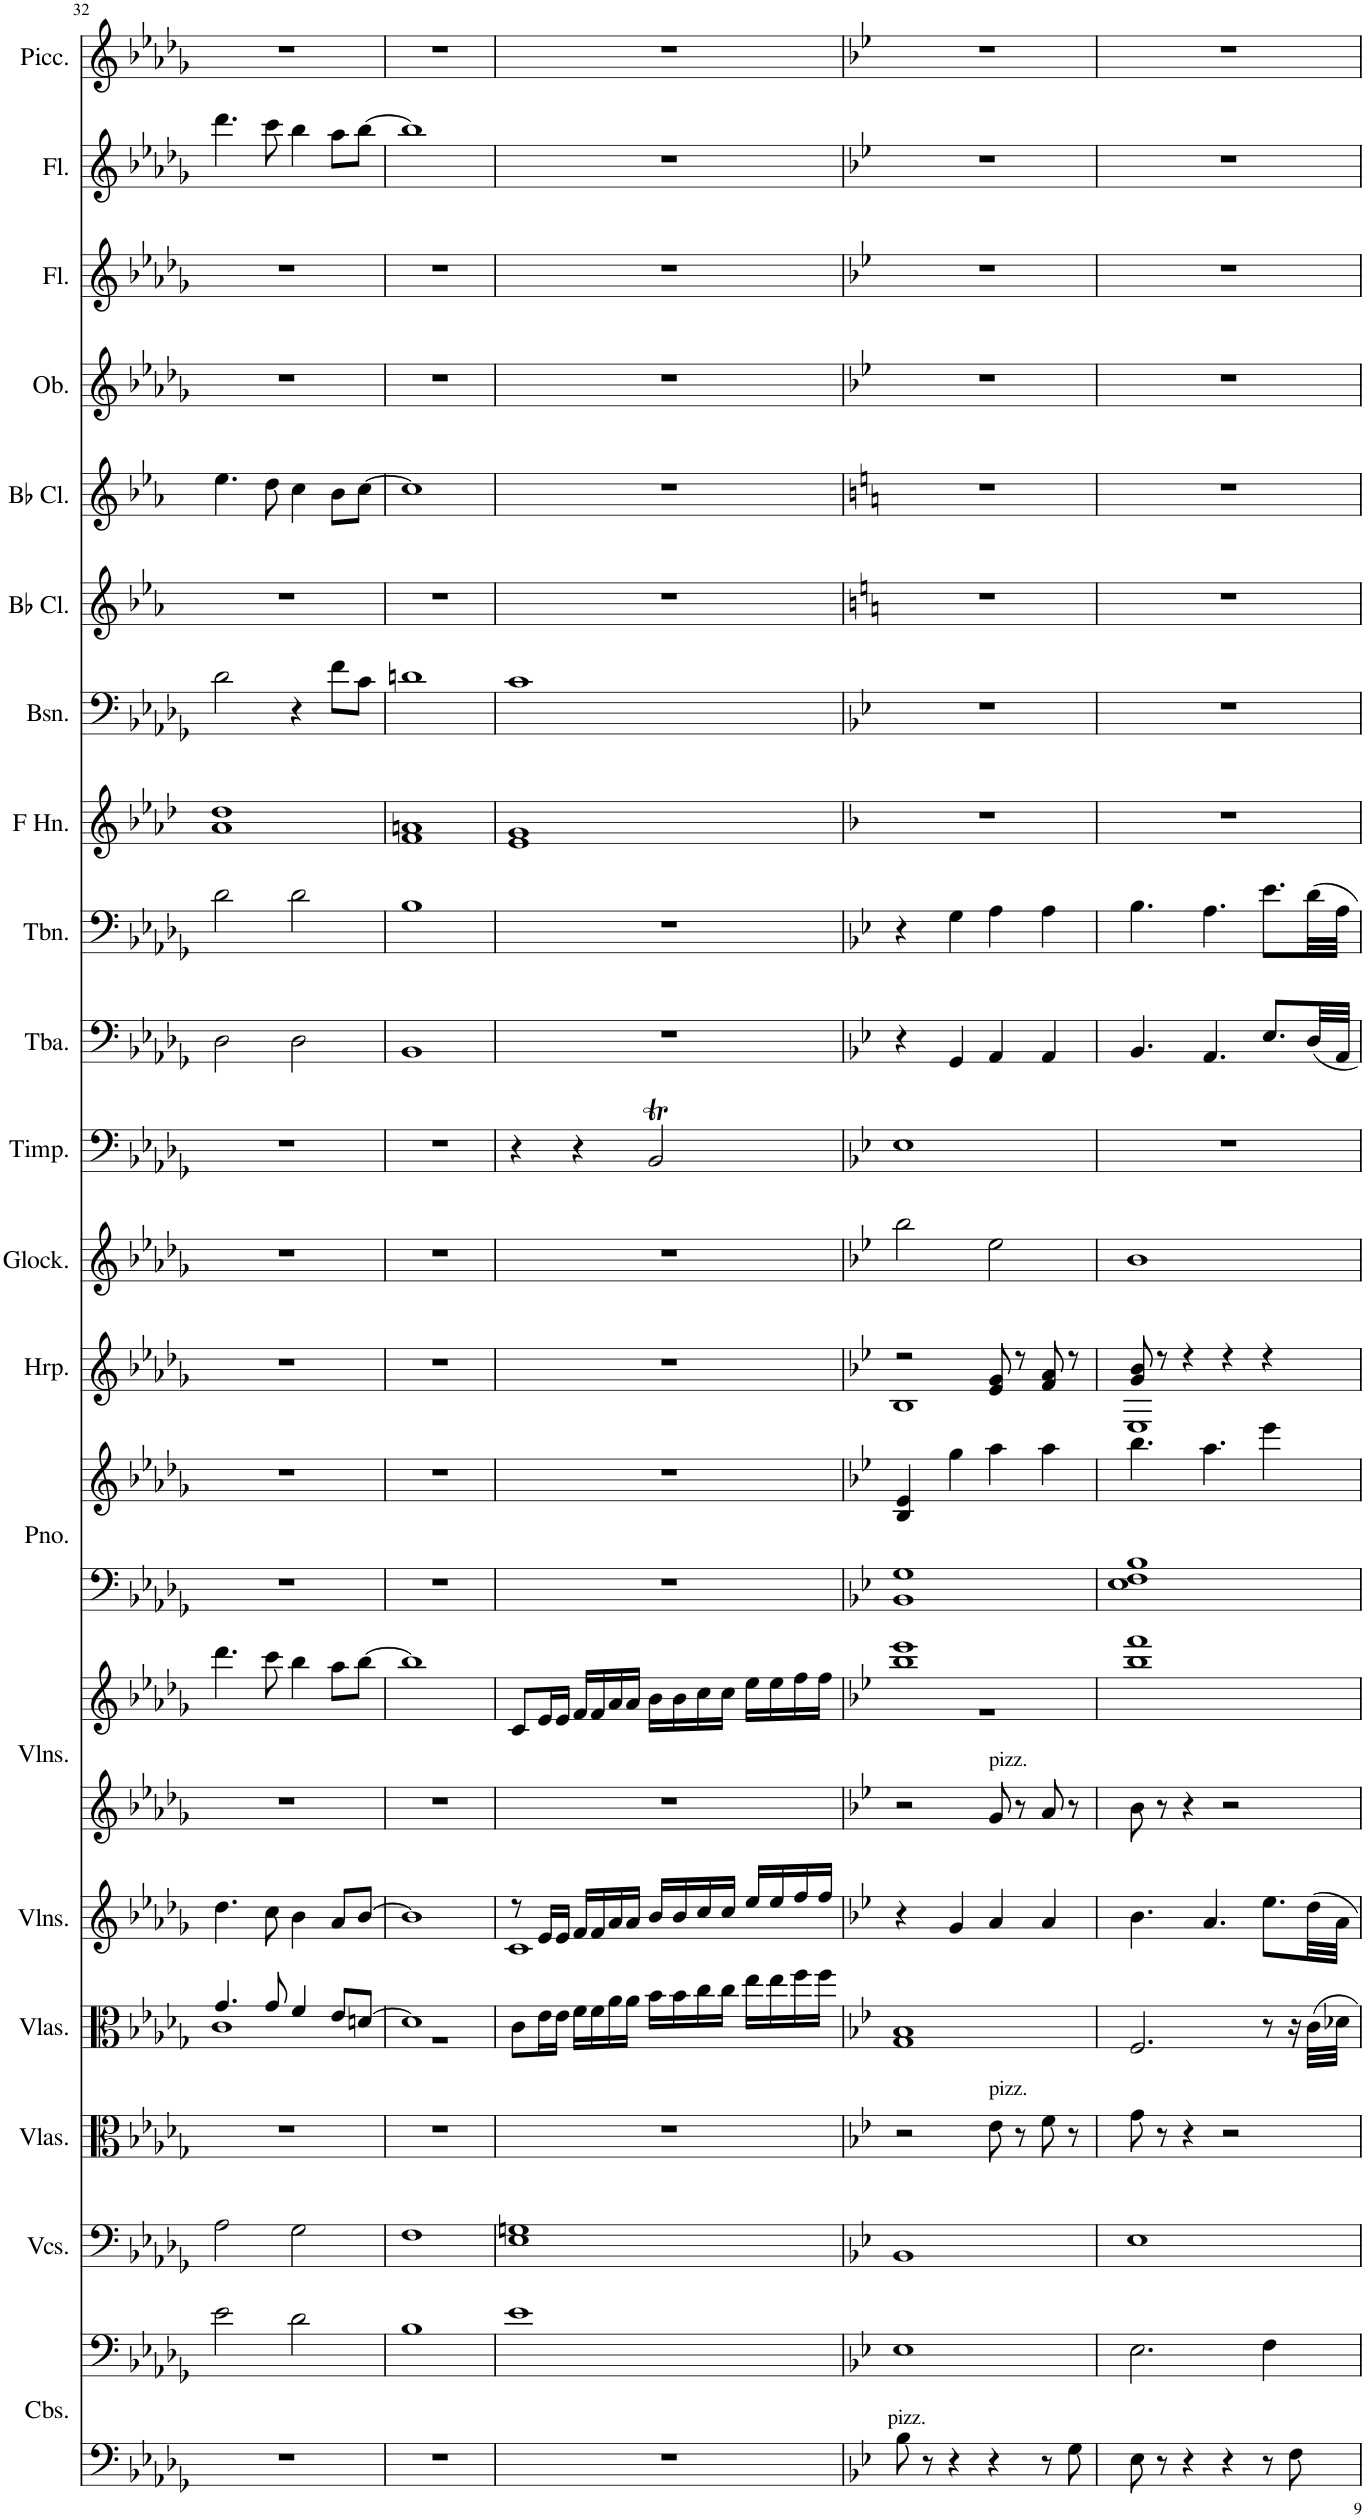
**kern	**kern	**kern	**kern	**kern	**kern	**kern	**kern	**kern	**kern	**kern	**kern	**kern	**kern	**kern	**kern	**kern	**kern	**kern	**kern	**kern	**kern	**kern
*part20	*part20	*part19	*part18	*part17	*part16	*part15	*part15	*part14	*part14	*part13	*part12	*part11	*part10	*part9	*part8	*part7	*part6	*part5	*part4	*part3	*part2	*part1
*staff23	*staff22	*staff21	*staff20	*staff19	*staff18	*staff17	*staff16	*staff15	*staff14	*staff13	*staff12	*staff11	*staff10	*staff9	*staff8	*staff7	*staff6	*staff5	*staff4	*staff3	*staff2	*staff1
*I"Contrabasses	*	*I"Violoncellos	*I"Violas	*I"Violas	*I"Violins	*I"Violins	*	*I"Piano	*	*I"Harp	*I"Glockenspiel	*I"Timpani	*I"Tuba	*I"Trombone	*I"Horn in F	*I"Bassoon	*I"Bb Clarinet	*I"Bb Clarinet	*I"Oboe	*I"Flute	*I"Flute	*I"Piccolo
*I'Cbs.	*	*I'Vcs.	*I'Vlas.	*I'Vlas.	*I'Vlns.	*I'Vlns.	*	*I'Pno.	*	*I'Hrp.	*I'Glock.	*I'Timp.	*I'Tba.	*I'Tbn.	*	*I'Bsn.	*I'Bb Cl.	*I'Bb Cl.	*I'Ob.	*I'Fl.	*I'Fl.	*I'Picc.
!!LO:PB:g=z
*clefF4	*clefF4	*clefF4	*clefC3	*clefC3	*clefG2	*clefG2	*clefG2	*clefF4	*clefG2	*clefG2	*clefG2	*clefF4	*clefF4	*clefF4	*clefG2	*clefF4	*clefG2	*clefG2	*clefG2	*clefG2	*clefG2	*clefG2
*Trd7c12	*Trd7c12	*	*	*	*	*	*	*	*	*	*Trd-14c-24	*	*	*	*Trd4c7	*	*Trd1c2	*Trd1c2	*	*	*	*Trd-7c-12
*k[b-e-a-d-g-]	*k[b-e-a-d-g-]	*k[b-e-a-d-g-]	*k[b-e-a-d-g-]	*k[b-e-a-d-g-]	*k[b-e-a-d-g-]	*k[b-e-a-d-g-]	*k[b-e-a-d-g-]	*k[b-e-a-d-g-]	*k[b-e-a-d-g-]	*k[b-e-a-d-g-]	*k[b-e-a-d-g-]	*k[b-e-a-d-g-]	*k[b-e-a-d-g-]	*k[b-e-a-d-g-]	*k[b-e-a-d-]	*k[b-e-a-d-g-]	*k[b-e-a-]	*k[b-e-a-]	*k[b-e-a-d-g-]	*k[b-e-a-d-g-]	*k[b-e-a-d-g-]	*k[b-e-a-d-g-]
*M4/4	*M4/4	*M4/4	*M4/4	*M4/4	*M4/4	*M4/4	*M4/4	*M4/4	*M4/4	*M4/4	*M4/4	*M4/4	*M4/4	*M4/4	*M4/4	*M4/4	*M4/4	*M4/4	*M4/4	*M4/4	*M4/4	*M4/4
=32	=32	=32	=32	=32	=32	=32	=32	=32	=32	=32	=32	=32	=32	=32	=32	=32	=32	=32	=32	=32	=32	=32
*	*	*	*	*^	*	*	*	*	*	*	*	*	*	*	*	*	*	*	*	*	*	*
1r	2e-\	2A-\	1r	4.g-/	1c	4.dd-\	1r	4.ddd-\	1r	1r	1r	1r	1r	2D-\	2d-\	1a- 1dd-	2d-\	1r	4.ee-\	1r	1r	4.ddd-\	1r
.	.	.	.	8g-/	.	8cc\	.	8ccc\	.	.	.	.	.	.	.	.	.	.	8dd\	.	.	8ccc\	.
.	2d-\	2G-\	.	4f/	.	4b-\	.	4bb-\	.	.	.	.	.	2D-\	2d-\	.	4r	.	4cc\	.	.	4bb-\	.
.	.	.	.	8e-/L	.	8a-/L	.	8aa-\L	.	.	.	.	.	.	.	.	8f\L	.	8b-\L	.	.	8aa-\L	.
.	.	.	.	[8dn/J	.	[8b-/J	.	[8bb-\J	.	.	.	.	.	.	.	.	8c\J	.	[8cc\J	.	.	[8bb-\J	.
=33	=33	=33	=33	=33	=33	=33	=33	=33	=33	=33	=33	=33	=33	=33	=33	=33	=33	=33	=33	=33	=33	=33	=33
1r	1B-	1F	1r	1d]	1r	1b-]	1r	1bb-]	1r	1r	1r	1r	1r	1BB-	1B-	1f 1an	1dn	1r	1cc]	1r	1r	1bb-]	1r
*	*	*	*	*v	*v	*	*	*	*	*	*	*	*	*	*	*	*	*	*	*	*	*	*
=34	=34	=34	=34	=34	=34	=34	=34	=34	=34	=34	=34	=34	=34	=34	=34	=34	=34	=34	=34	=34	=34	=34
*	*	*	*	*	*^	*	*	*	*	*	*	*	*	*	*	*	*	*	*	*	*	*
1r	1e-	1E- 1Gn	1r	8c\L	8r	1c	1r	8c/L	1r	1r	1r	1r	4r	1r	1r	1e- 1g	1c	1r	1r	1r	1r	1r	1r
.	.	.	.	16e-\L	16e-/LL	.	.	16e-/L	.	.	.	.	.	.	.	.	.	.	.	.	.	.	.
.	.	.	.	16e-\JJ	16e-/JJ	.	.	16e-/JJ	.	.	.	.	.	.	.	.	.	.	.	.	.	.	.
.	.	.	.	16f\LL	16f/LL	.	.	16f/LL	.	.	.	.	4r	.	.	.	.	.	.	.	.	.	.
.	.	.	.	16f\	16f/	.	.	16f/	.	.	.	.	.	.	.	.	.	.	.	.	.	.	.
.	.	.	.	16a-\	16a-/	.	.	16a-/	.	.	.	.	.	.	.	.	.	.	.	.	.	.	.
.	.	.	.	16a-\JJ	16a-/JJ	.	.	16a-/JJ	.	.	.	.	.	.	.	.	.	.	.	.	.	.	.
.	.	.	.	16b-\LL	16b-/LL	.	.	16b-\LL	.	.	.	.	2BB-T/	.	.	.	.	.	.	.	.	.	.
.	.	.	.	16b-\	16b-/	.	.	16b-\	.	.	.	.	.	.	.	.	.	.	.	.	.	.	.
.	.	.	.	16cc\	16cc/	.	.	16cc\	.	.	.	.	.	.	.	.	.	.	.	.	.	.	.
.	.	.	.	16cc\JJ	16cc/JJ	.	.	16cc\JJ	.	.	.	.	.	.	.	.	.	.	.	.	.	.	.
.	.	.	.	16ee-\LL	16ee-/LL	.	.	16ee-\LL	.	.	.	.	.	.	.	.	.	.	.	.	.	.	.
.	.	.	.	16ee-\	16ee-/	.	.	16ee-\	.	.	.	.	.	.	.	.	.	.	.	.	.	.	.
.	.	.	.	16ff\	16ff/	.	.	16ff\	.	.	.	.	.	.	.	.	.	.	.	.	.	.	.
.	.	.	.	16ff\JJ	16ff/JJ	.	.	16ff\JJ	.	.	.	.	.	.	.	.	.	.	.	.	.	.	.
*	*	*	*	*	*v	*v	*	*	*	*	*	*	*	*	*	*	*	*	*	*	*	*	*
=35	=35	=35	=35	=35	=35	=35	=35	=35	=35	=35	=35	=35	=35	=35	=35	=35	=35	=35	=35	=35	=35	=35
*k[b-e-]	*k[b-e-]	*k[b-e-]	*k[b-e-]	*k[b-e-]	*k[b-e-]	*k[b-e-]	*k[b-e-]	*k[b-e-]	*k[b-e-]	*k[b-e-]	*k[b-e-]	*k[b-e-]	*k[b-e-]	*k[b-e-]	*k[b-]	*k[b-e-]	*k[]	*k[]	*k[b-e-]	*k[b-e-]	*k[b-e-]	*k[b-e-]
*	*	*	*	*	*	*	*^	*	*	*^	*	*	*	*	*	*	*	*	*	*	*	*
!LO:TX:a:t=pizz.	!	!	!	!	!	!	!	!	!	!	!	!	!	!	!	!	!	!	!	!	!	!	!	!
8B-\	1E-	1BB-	2r	1G 1B-	4r	2r	1bb- 1eee-	1r	1BB- 1G	4B-/ 4e-/	2r	1B-	2bb-\	1E-	4r	4r	1r	1r	1r	1r	1r	1r	1r	1r
8r	.	.	.	.	.	.	.	.	.	.	.	.	.	.	.	.	.	.	.	.	.	.	.	.
4r	.	.	.	.	4g/	.	.	.	.	4gg\	.	.	.	.	4GG/	4G\	.	.	.	.	.	.	.	.
!	!	!	!	!	!	!LO:TX:a:t=pizz.	!	!	!	!	!	!	!	!	!	!	!	!	!	!	!	!	!	!
!	!	!	!LO:TX:a:t=pizz.	!	!	!	!	!	!	!	!	!	!	!	!	!	!	!	!	!	!	!	!	!
4r	.	.	8e-\	.	4a/	8g/	.	.	.	4aa\	8e-/ 8g/	.	2ee-\	.	4AA/	4A\	.	.	.	.	.	.	.	.
.	.	.	8r	.	.	8r	.	.	.	.	8r	.	.	.	.	.	.	.	.	.	.	.	.	.
8r	.	.	8f\	.	4a/	8a/	.	.	.	4aa\	8f/ 8a/	.	.	.	4AA/	4A\	.	.	.	.	.	.	.	.
8G\	.	.	8r	.	.	8r	.	.	.	.	8r	.	.	.	.	.	.	.	.	.	.	.	.	.
*	*	*	*	*	*	*	*v	*v	*	*	*	*	*	*	*	*	*	*	*	*	*	*	*	*
=36	=36	=36	=36	=36	=36	=36	=36	=36	=36	=36	=36	=36	=36	=36	=36	=36	=36	=36	=36	=36	=36	=36	=36
8E-\	2.E-\	1E-	8g\	2.F/	4.b-\	8b-\	1bb- 1fff	1E- 1F 1B-	4.bb-\	8g/ 8b-/	1E-	1b-	1r	4.BB-/	4.B-\	1r	1r	1r	1r	1r	1r	1r	1r
8r	.	.	8r	.	.	8r	.	.	.	8r	.	.	.	.	.	.	.	.	.	.	.	.	.
4r	.	.	4r	.	.	4r	.	.	.	4r	.	.	.	.	.	.	.	.	.	.	.	.	.
.	.	.	.	.	4.a/	.	.	.	4.aa\	.	.	.	.	4.AA/	4.A\	.	.	.	.	.	.	.	.
4r	.	.	2r	.	.	2r	.	.	.	4r	.	.	.	.	.	.	.	.	.	.	.	.	.
8r	4F\	.	.	8r	8.ee-\L	.	.	.	4eee-\	4r	.	.	.	8.E-/L	8.e-\L	.	.	.	.	.	.	.	.
8F\	.	.	.	16r	.	.	.	.	.	.	.	.	.	.	.	.	.	.	.	.	.	.	.
.	.	.	.	32c\LLL	32dd\LL	.	.	.	.	.	.	.	.	32D/LL	32d\LL	.	.	.	.	.	.	.	.
.	.	.	.	32d-X\JJJ	32a\JJJ	.	.	.	.	.	.	.	.	32AA/JJJ	32A\JJJ	.	.	.	.	.	.	.	.
*	*	*	*	*	*	*	*	*	*	*v	*v	*	*	*	*	*	*	*	*	*	*	*	*
=	=	=	=	=	=	=	=	=	=	=	=	=	=	=	=	=	=	=	=	=	=	=
*-	*-	*-	*-	*-	*-	*-	*-	*-	*-	*-	*-	*-	*-	*-	*-	*-	*-	*-	*-	*-	*-	*-
